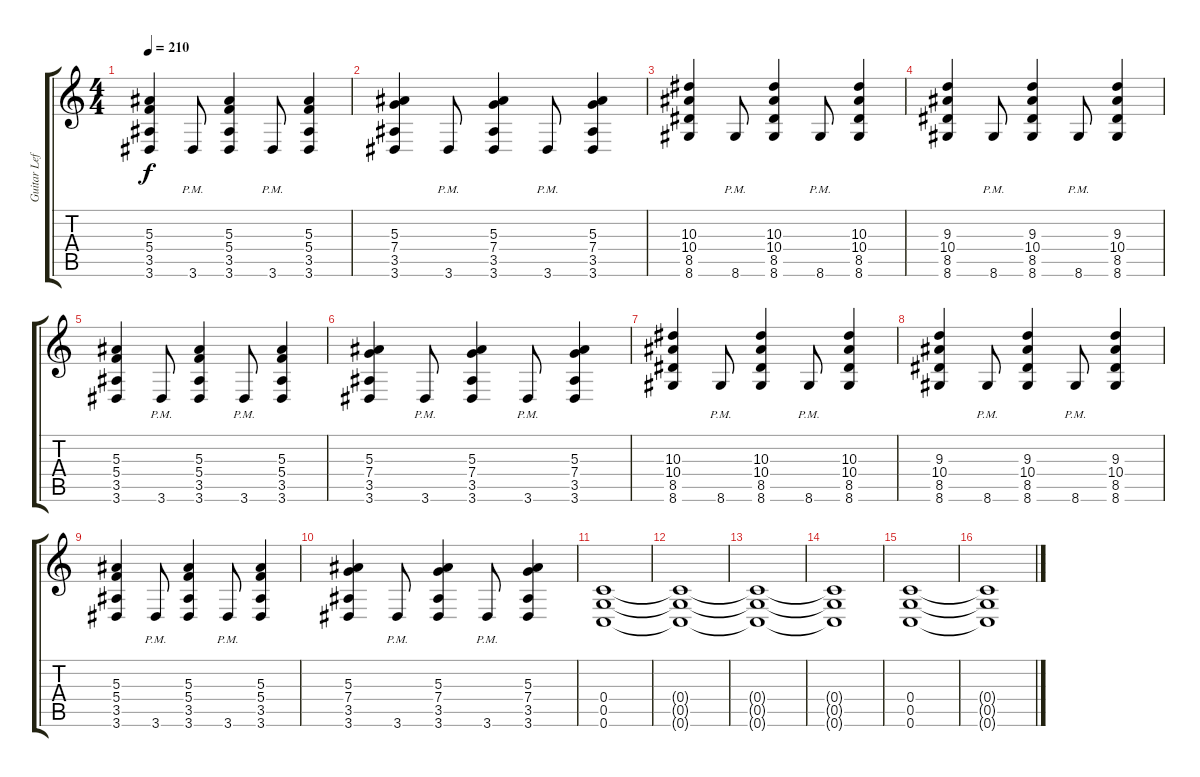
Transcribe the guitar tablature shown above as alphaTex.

\track ("Guitar Left" "Guitar Lef") {instrument distortionguitar}
\staff {score tabs}
\tuning (D4 A3 F3 C3 G2 C2) {hide}
\ts (4 4)
\tempo 210
\clef g2
\ks c
(5.3 5.4 3.5 3.6).4{dy f} 3.6{pm}.8 (5.3 5.4 3.5 3.6).4 3.6{pm}.8 (5.3 5.4 3.5 3.6).4 |
(5.3 7.4 3.5 3.6).4 3.6{pm}.8 (5.3 7.4 3.5 3.6).4 3.6{pm}.8 (5.3 7.4 3.5 3.6).4 |
(10.3 10.4 8.5 8.6).4 8.6{pm}.8 (10.3 10.4 8.5 8.6).4 8.6{pm}.8 (10.3 10.4 8.5 8.6).4 |
(9.3 10.4 8.5 8.6).4 8.6{pm}.8 (9.3 10.4 8.5 8.6).4 8.6{pm}.8 (9.3 10.4 8.5 8.6).4 |
(5.3 5.4 3.5 3.6).4 3.6{pm}.8 (5.3 5.4 3.5 3.6).4 3.6{pm}.8 (5.3 5.4 3.5 3.6).4 |
(5.3 7.4 3.5 3.6).4 3.6{pm}.8 (5.3 7.4 3.5 3.6).4 3.6{pm}.8 (5.3 7.4 3.5 3.6).4 |
(10.3 10.4 8.5 8.6).4 8.6{pm}.8 (10.3 10.4 8.5 8.6).4 8.6{pm}.8 (10.3 10.4 8.5 8.6).4 |
(9.3 10.4 8.5 8.6).4 8.6{pm}.8 (9.3 10.4 8.5 8.6).4 8.6{pm}.8 (9.3 10.4 8.5 8.6).4 |
(5.3 5.4 3.5 3.6).4 3.6{pm}.8 (5.3 5.4 3.5 3.6).4 3.6{pm}.8 (5.3 5.4 3.5 3.6).4 |
(5.3 7.4 3.5 3.6).4 3.6{pm}.8 (5.3 7.4 3.5 3.6).4 3.6{pm}.8 (5.3 7.4 3.5 3.6).4 |
(0.4 0.5 0.6).1 |
(0.4{t} 0.5{t} 0.6{t}).1 |
(0.4{t} 0.5{t} 0.6{t}).1 |
(0.4{t} 0.5{t} 0.6{t}).1 |
(0.4 0.5 0.6).1 |
(0.4{t} 0.5{t} 0.6{t}).1
